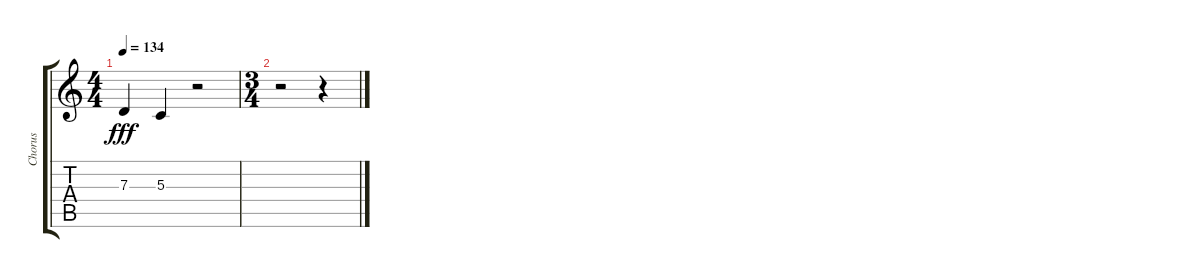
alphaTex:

\track ("Chorus" "Chorus") {instrument englishhorn}
\staff {score tabs}
\tuning (E4 B3 G3 D3 A2 E2) {hide}
\ts (4 4)
\tempo 134
\clef g2
\ks c
7.3.4{dy fff} 5.3.4 r.2 |
\ts (3 4)
r.2 r.4
